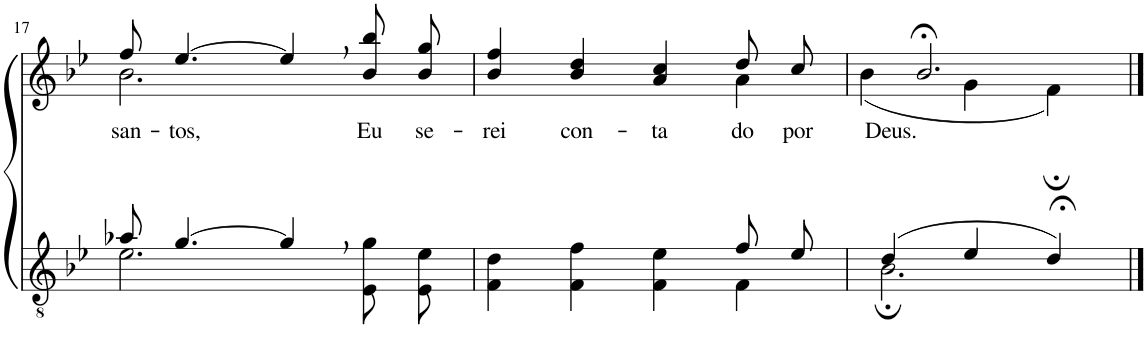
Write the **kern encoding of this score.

**kern	**kern	**text
*part2	*part1	*part1
*staff2	*staff1	*staff1
*I"Parte III e IV	*I"Parte I e II	*
!!LO:PB:g=z
*clefGv2	*clefG2	*
*Trd4c7	*Trd4c7	*
*k[b-e-]	*k[b-e-]	*
*M4/4	*M4/4	*
=17	=17	=17
*^	*^	*
!	!	!	!	!LO:LY:b
8a-X/	2.e-\	8ff/	2.b-\	-san-
!	!	!	!	!LO:LY:b
[4.g/	.	[4.ee-/	.	-tos,
4g,/]	.	4ee-,/]	.	.
!	!	!	!	!LO:LY:b
4ryy	8E-/ 8g/L	8b-\ 8bb-\L	4ryy	Eu
!	!	!	!	!LO:LY:b
.	8E-/ 8e-/J	8b-\ 8gg\J	.	se-
=18	=18	=18	=18	=18
!	!	!	!	!LO:LY:b
2.ryy	4F\ 4d\	4b-/ 4ff/	2.ryy	-rei
!	!	!	!	!LO:LY:b
.	4F\ 4f\	4b-/ 4dd/	.	con-
!	!	!	!	!LO:LY:b
.	4F\ 4e-\	4a/ 4cc/	.	-ta-
!	!	!	!	!LO:LY:b
8f/L	4F\	8dd/L	4a\	-do
!	!	!	!	!LO:LY:b
8e-/J	.	8cc/J	.	por
=19	=19	=19	=19	=19
!	!	!	!	!LO:LY:b
(4d/	2.B-;\	2.b-;</	(4b-\	Deus.
4e-/	.	.	4g\	.
4d;</)	.	.	4f;\)	.
*v	*v	*	*	*
*	*v	*v	*
==	==	==
*-	*-	*-
